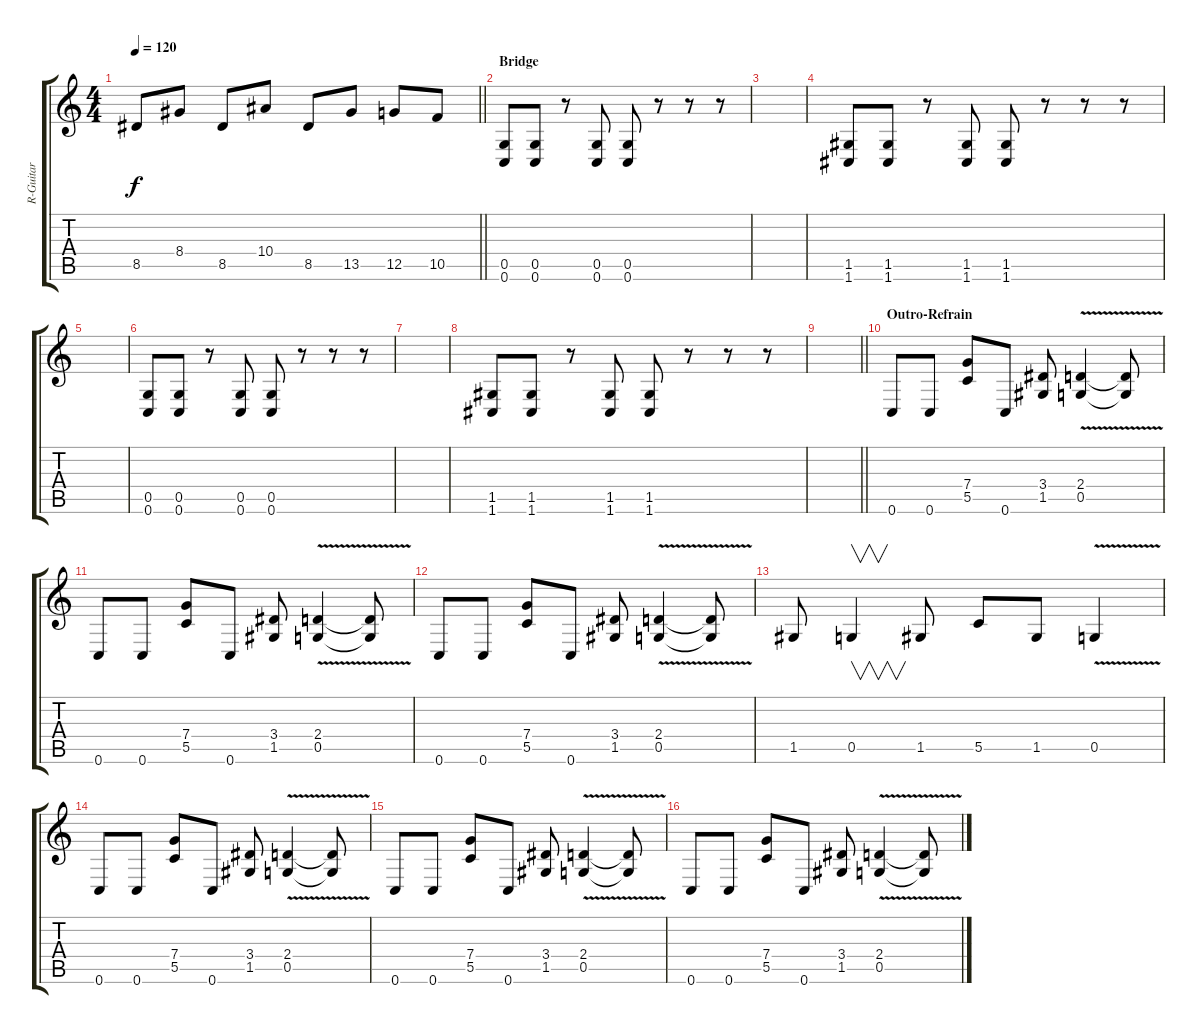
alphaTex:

\track ("R-Guitar" "R-Guitar") {instrument distortionguitar}
\staff {score tabs}
\tuning (D4 A3 F3 C3 G2 C2) {hide}
\ts (4 4)
\tempo 120
\clef g2
\barLineRight lightlight
\ks c
8.5.8{dy f} 8.4.8 8.5.8 10.4.8 8.5.8 13.5.8 12.5.8 10.5.8 |
\section ("" "Bridge")
(0.5 0.6).8 (0.5 0.6).8 r.8 (0.5 0.6).8 (0.5 0.6).8 r.8 r.8 r.8 |
|
(1.5 1.6).8 (1.5 1.6).8 r.8 (1.5 1.6).8 (1.5 1.6).8 r.8 r.8 r.8 |
|
(0.5 0.6).8 (0.5 0.6).8 r.8 (0.5 0.6).8 (0.5 0.6).8 r.8 r.8 r.8 |
|
(1.5 1.6).8 (1.5 1.6).8 r.8 (1.5 1.6).8 (1.5 1.6).8 r.8 r.8 r.8 |
\barLineRight lightlight
|
\section ("" "Outro-Refrain")
0.6.8 0.6.8 (7.4 5.5).8 0.6.8 (3.4 1.5).8 (2.4{v} 0.5).4 (2.4{t} 0.5{t}).8 |
0.6.8 0.6.8 (7.4 5.5).8 0.6.8 (3.4 1.5).8 (2.4{v} 0.5).4 (2.4{t} 0.5{t}).8 |
0.6.8 0.6.8 (7.4 5.5).8 0.6.8 (3.4 1.5).8 (2.4{v} 0.5).4 (2.4{t} 0.5{t}).8 |
1.5.8 0.5.4{v} 1.5.8 5.5.8 1.5.8 0.5{v}.4 |
0.6.8 0.6.8 (7.4 5.5).8 0.6.8 (3.4 1.5).8 (2.4{v} 0.5).4 (2.4{t} 0.5{t}).8 |
0.6.8 0.6.8 (7.4 5.5).8 0.6.8 (3.4 1.5).8 (2.4{v} 0.5).4 (2.4{t} 0.5{t}).8 |
0.6.8 0.6.8 (7.4 5.5).8 0.6.8 (3.4 1.5).8 (2.4{v} 0.5).4 (2.4{t} 0.5{t}).8
